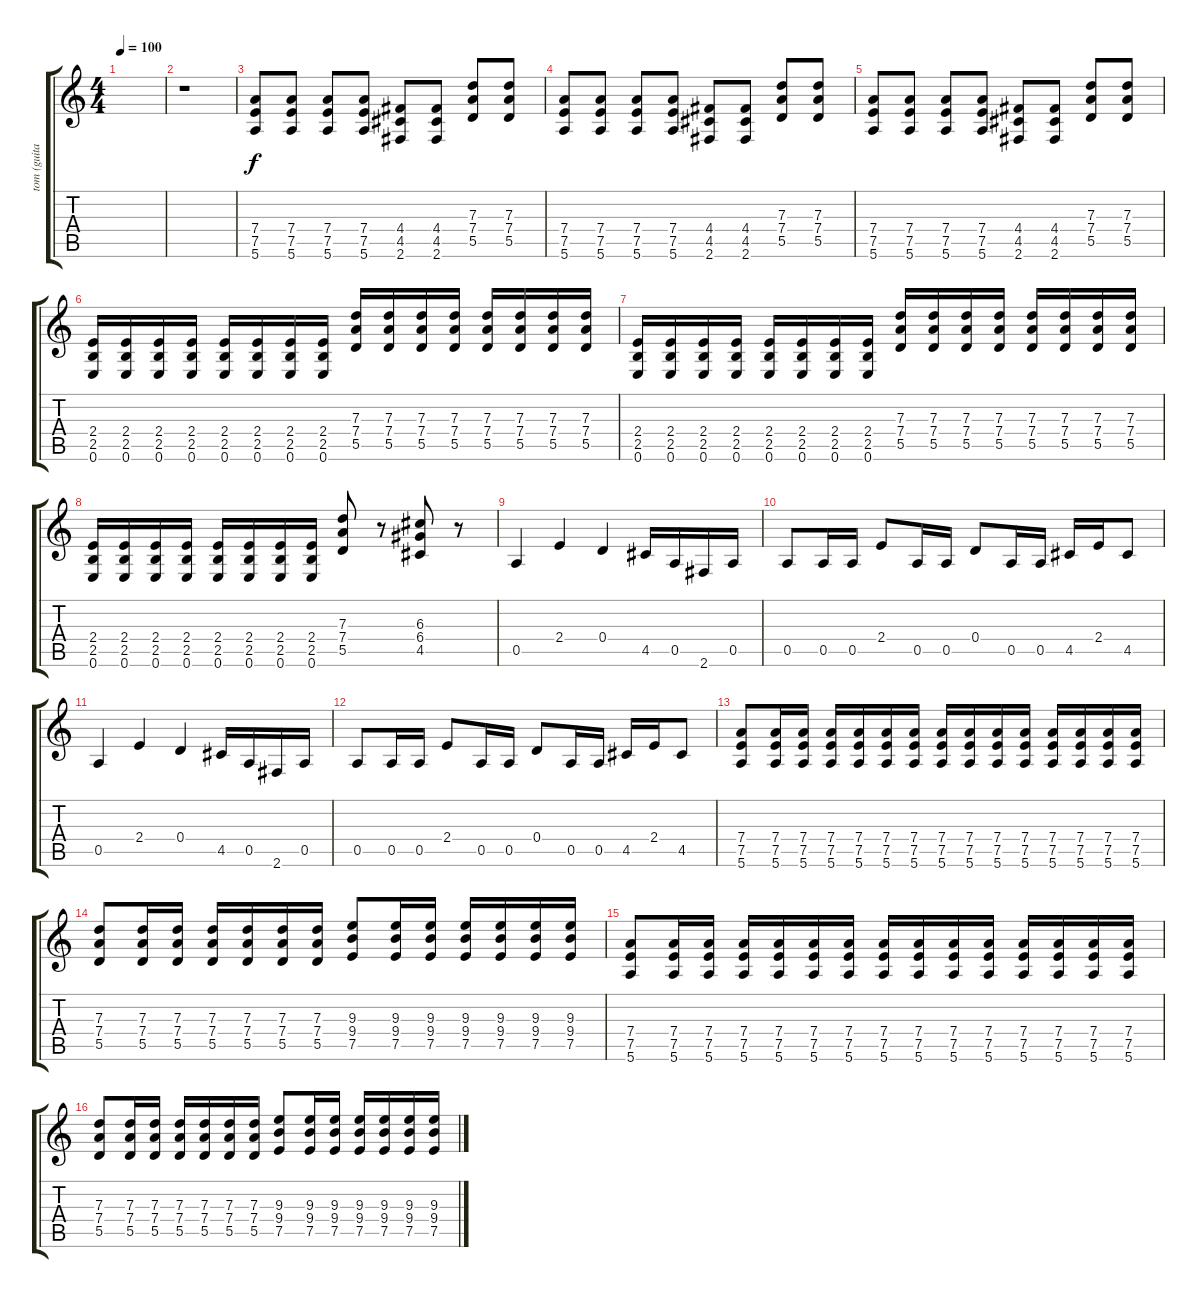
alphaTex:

\track ("tom (guitar 1)" "tom (guita") {instrument distortionguitar}
\staff {score tabs}
\tuning (E4 B3 G3 D3 A2 E2) {hide}
\ts (4 4)
\tempo 100
\clef g2
\ks c
|
r.1 |
(7.4 7.5 5.6).8 (7.4 7.5 5.6).8 (7.4 7.5 5.6).8 (7.4 7.5 5.6).8 (4.4 4.5 2.6).8 (4.4 4.5 2.6).8 (7.3 7.4 5.5).8 (7.3 7.4 5.5).8 |
(7.4 7.5 5.6).8 (7.4 7.5 5.6).8 (7.4 7.5 5.6).8 (7.4 7.5 5.6).8 (4.4 4.5 2.6).8 (4.4 4.5 2.6).8 (7.3 7.4 5.5).8 (7.3 7.4 5.5).8 |
(7.4 7.5 5.6).8 (7.4 7.5 5.6).8 (7.4 7.5 5.6).8 (7.4 7.5 5.6).8 (4.4 4.5 2.6).8 (4.4 4.5 2.6).8 (7.3 7.4 5.5).8 (7.3 7.4 5.5).8 |
(2.4 2.5 0.6).16{instrument electricguitarmuted} (2.4 2.5 0.6).16 (2.4 2.5 0.6).16 (2.4 2.5 0.6).16 (2.4 2.5 0.6).16 (2.4 2.5 0.6).16 (2.4 2.5 0.6).16 (2.4 2.5 0.6).16 (7.3 7.4 5.5).16 (7.3 7.4 5.5).16 (7.3 7.4 5.5).16 (7.3 7.4 5.5).16 (7.3 7.4 5.5).16 (7.3 7.4 5.5).16 (7.3 7.4 5.5).16 (7.3 7.4 5.5).16 |
(2.4 2.5 0.6).16{instrument electricguitarmuted} (2.4 2.5 0.6).16 (2.4 2.5 0.6).16 (2.4 2.5 0.6).16 (2.4 2.5 0.6).16 (2.4 2.5 0.6).16 (2.4 2.5 0.6).16 (2.4 2.5 0.6).16 (7.3 7.4 5.5).16 (7.3 7.4 5.5).16 (7.3 7.4 5.5).16 (7.3 7.4 5.5).16 (7.3 7.4 5.5).16 (7.3 7.4 5.5).16 (7.3 7.4 5.5).16 (7.3 7.4 5.5).16 |
(2.4 2.5 0.6).16{instrument electricguitarmuted} (2.4 2.5 0.6).16 (2.4 2.5 0.6).16 (2.4 2.5 0.6).16 (2.4 2.5 0.6).16 (2.4 2.5 0.6).16 (2.4 2.5 0.6).16 (2.4 2.5 0.6).16 (7.3 7.4 5.5).8{instrument distortionguitar} r.8 (6.3 6.4 4.5).8 r.8 |
0.5.4 2.4.4 0.4.4 4.5.16 0.5.16 2.6.16 0.5.16 |
0.5.8 0.5.16 0.5.16 2.4.8 0.5.16 0.5.16 0.4.8 0.5.16 0.5.16 4.5.16 2.4.16 4.5.8 |
0.5.4 2.4.4 0.4.4 4.5.16 0.5.16 2.6.16 0.5.16 |
0.5.8 0.5.16 0.5.16 2.4.8 0.5.16 0.5.16 0.4.8 0.5.16 0.5.16 4.5.16 2.4.16 4.5.8 |
(7.4 7.5 5.6).8 (7.4 7.5 5.6).16{instrument electricguitarmuted} (7.4 7.5 5.6).16 (7.4 7.5 5.6).16 (7.4 7.5 5.6).16 (7.4 7.5 5.6).16 (7.4 7.5 5.6).16 (7.4 7.5 5.6).16 (7.4 7.5 5.6).16 (7.4 7.5 5.6).16 (7.4 7.5 5.6).16 (7.4 7.5 5.6).16 (7.4 7.5 5.6).16 (7.4 7.5 5.6).16 (7.4 7.5 5.6).16 |
(7.3 7.4 5.5).8{instrument distortionguitar} (7.3 7.4 5.5).16{instrument electricguitarmuted} (7.3 7.4 5.5).16 (7.3 7.4 5.5).16 (7.3 7.4 5.5).16 (7.3 7.4 5.5).16 (7.3 7.4 5.5).16 (9.3 9.4 7.5).8{instrument distortionguitar} (9.3 9.4 7.5).16{instrument electricguitarmuted} (9.3 9.4 7.5).16 (9.3 9.4 7.5).16 (9.3 9.4 7.5).16 (9.3 9.4 7.5).16 (9.3 9.4 7.5).16 |
(7.4 7.5 5.6).8{instrument distortionguitar} (7.4 7.5 5.6).16{instrument electricguitarmuted} (7.4 7.5 5.6).16 (7.4 7.5 5.6).16 (7.4 7.5 5.6).16 (7.4 7.5 5.6).16 (7.4 7.5 5.6).16 (7.4 7.5 5.6).16 (7.4 7.5 5.6).16 (7.4 7.5 5.6).16 (7.4 7.5 5.6).16 (7.4 7.5 5.6).16 (7.4 7.5 5.6).16 (7.4 7.5 5.6).16 (7.4 7.5 5.6).16 |
(7.3 7.4 5.5).8{instrument distortionguitar} (7.3 7.4 5.5).16{instrument electricguitarmuted} (7.3 7.4 5.5).16 (7.3 7.4 5.5).16 (7.3 7.4 5.5).16 (7.3 7.4 5.5).16 (7.3 7.4 5.5).16 (9.3 9.4 7.5).8{instrument distortionguitar} (9.3 9.4 7.5).16{instrument electricguitarmuted} (9.3 9.4 7.5).16 (9.3 9.4 7.5).16 (9.3 9.4 7.5).16 (9.3 9.4 7.5).16 (9.3 9.4 7.5).16
